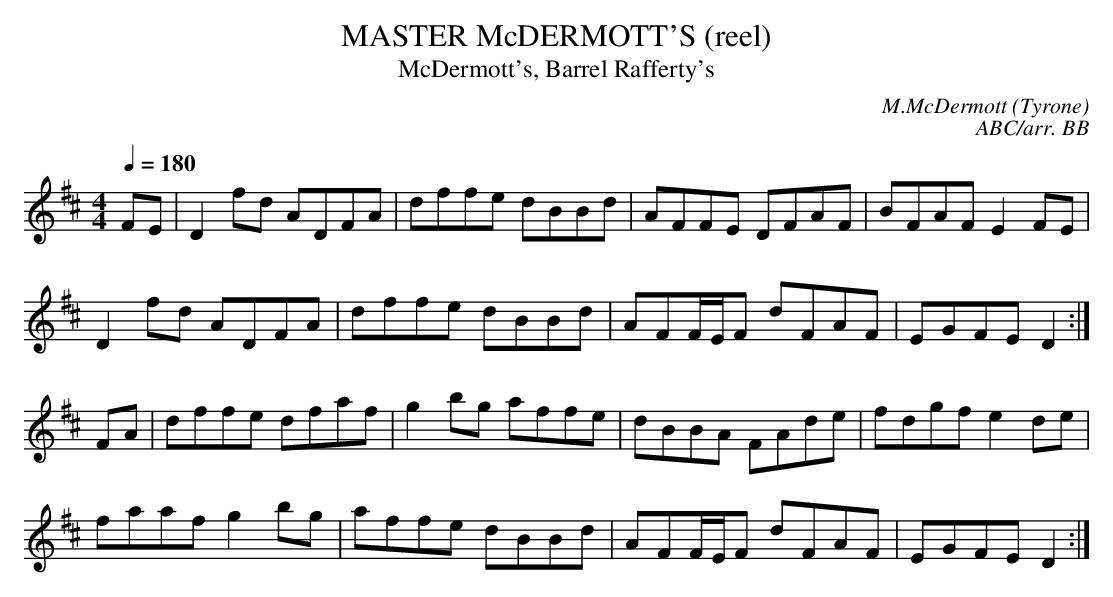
X:1
T:MASTER McDERMOTT'S (reel)
T:McDermott's, Barrel Rafferty's
C:M.McDermott (Tyrone)
C:ABC/arr. BB
L:1/8
Q:1/4=180
M:4/4
K:D
FE|D2 fd ADFA|dffe dBBd|AFFE DFAF|BFAF E2 FE|
D2 fd ADFA|dffe dBBd|AFF/E/F dFAF|EGFE D2:|
FA|dffe dfaf|g2 bg affe|dBBA FAde|fdgf e2 de|
faaf g2 bg|affe dBBd|AFF/E/F dFAF|EGFE D2:|
